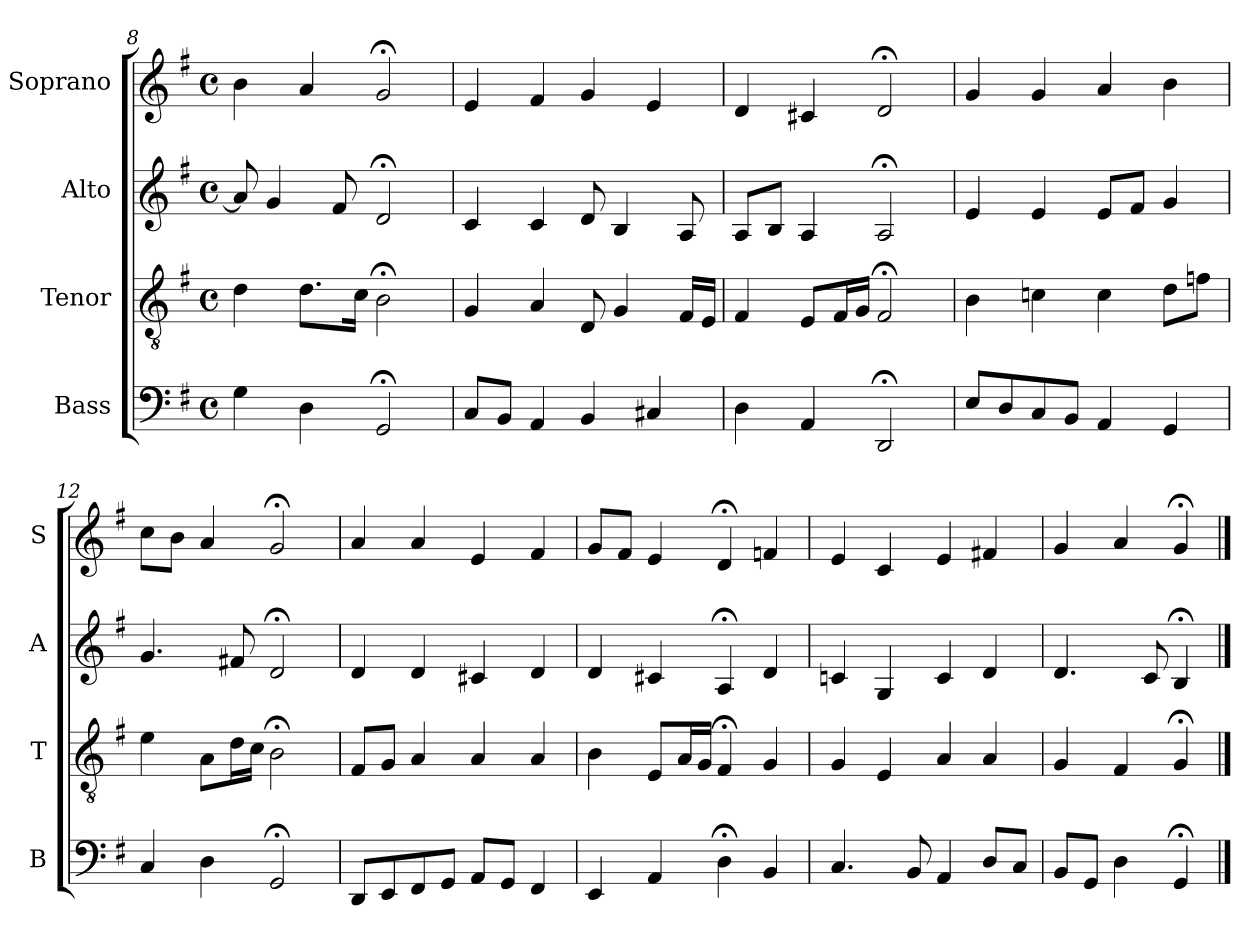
**kern	**kern	**kern	**kern
*part4	*part3	*part2	*part1
*staff4	*staff3	*staff2	*staff1
*I"Bass	*I"Tenor	*I"Alto	*I"Soprano
*I'B	*I'T	*I'A	*I'S
*clefF4	*clefGv2	*clefG2	*clefG2
*k[f#]	*k[f#]	*k[f#]	*k[f#]
*G:	*G:	*G:	*G:
*M4/4	*M4/4	*M4/4	*M4/4
*met(c)	*met(c)	*met(c)	*met(c)
=8	=8	=8	=8
4G	4d	8a]	4b
.	.	4g	.
4D	8.dL	.	4a
.	.	8f#	.
.	16cJk	.	.
2GG;<	2B;<	2d;<	2g;<
=9	=9	=9	=9
8CL	4G	4c	4e
8BBJ	.	.	.
4AAi	4Ai	4ci	4f#i
4BB	8D	8d	4g
.	4G	4B	.
4C#X	.	.	4e
.	16F#LL	8A	.
.	16EJJ	.	.
=10	=10	=10	=10
4D	4F#	8AL	4d
.	.	8BJ	.
4AA	8EL	4A	4c#X
.	16F#L	.	.
.	16GJJ	.	.
2DD;<	2F#;<	2A;<	2d;<
=11	=11	=11	=11
8EL	4B	4e	4g
8D	.	.	.
8C	4cn	4e	4g
8BBJ	.	.	.
4AA	4c	8eL	4a
.	.	8f#J	.
4GG	8dL	4g	4b
.	8fnJ	.	.
=12	=12	=12	=12
4C	4e	4.g	8ccL
.	.	.	8bJ
4D	8AL	.	4a
.	16dL	8f#X	.
.	16cJJ	.	.
2GG;<	2B;<	2d;<	2g;<
=13	=13	=13	=13
8DDL	8F#L	4d	4a
8EE	8GJ	.	.
8FF#	4A	4d	4a
8GGJ	.	.	.
8AAL	4A	4c#X	4e
8GGJ	.	.	.
4FF#	4A	4d	4f#
=14	=14	=14	=14
4EE	4B	4d	8gL
.	.	.	8f#J
4AA	8EL	4c#X	4e
.	16AL	.	.
.	16GJJ	.	.
4D;<	4F#;<	4A;<	4d;<
4BB	4G	4d	4fn
=15	=15	=15	=15
4.C	4G	4cn	4e
.	4E	4G	4c
8BB	.	.	.
4AA	4A	4c	4e
8DL	4A	4d	4f#X
8CJ	.	.	.
=16	=16	=16	=16
8BBL	4G	4.d	4g
8GGJ	.	.	.
4D	4F#	.	4a
.	.	8c	.
4GG;<	4G;<	4B;<	4g;<
==	==	==	==
*-	*-	*-	*-
